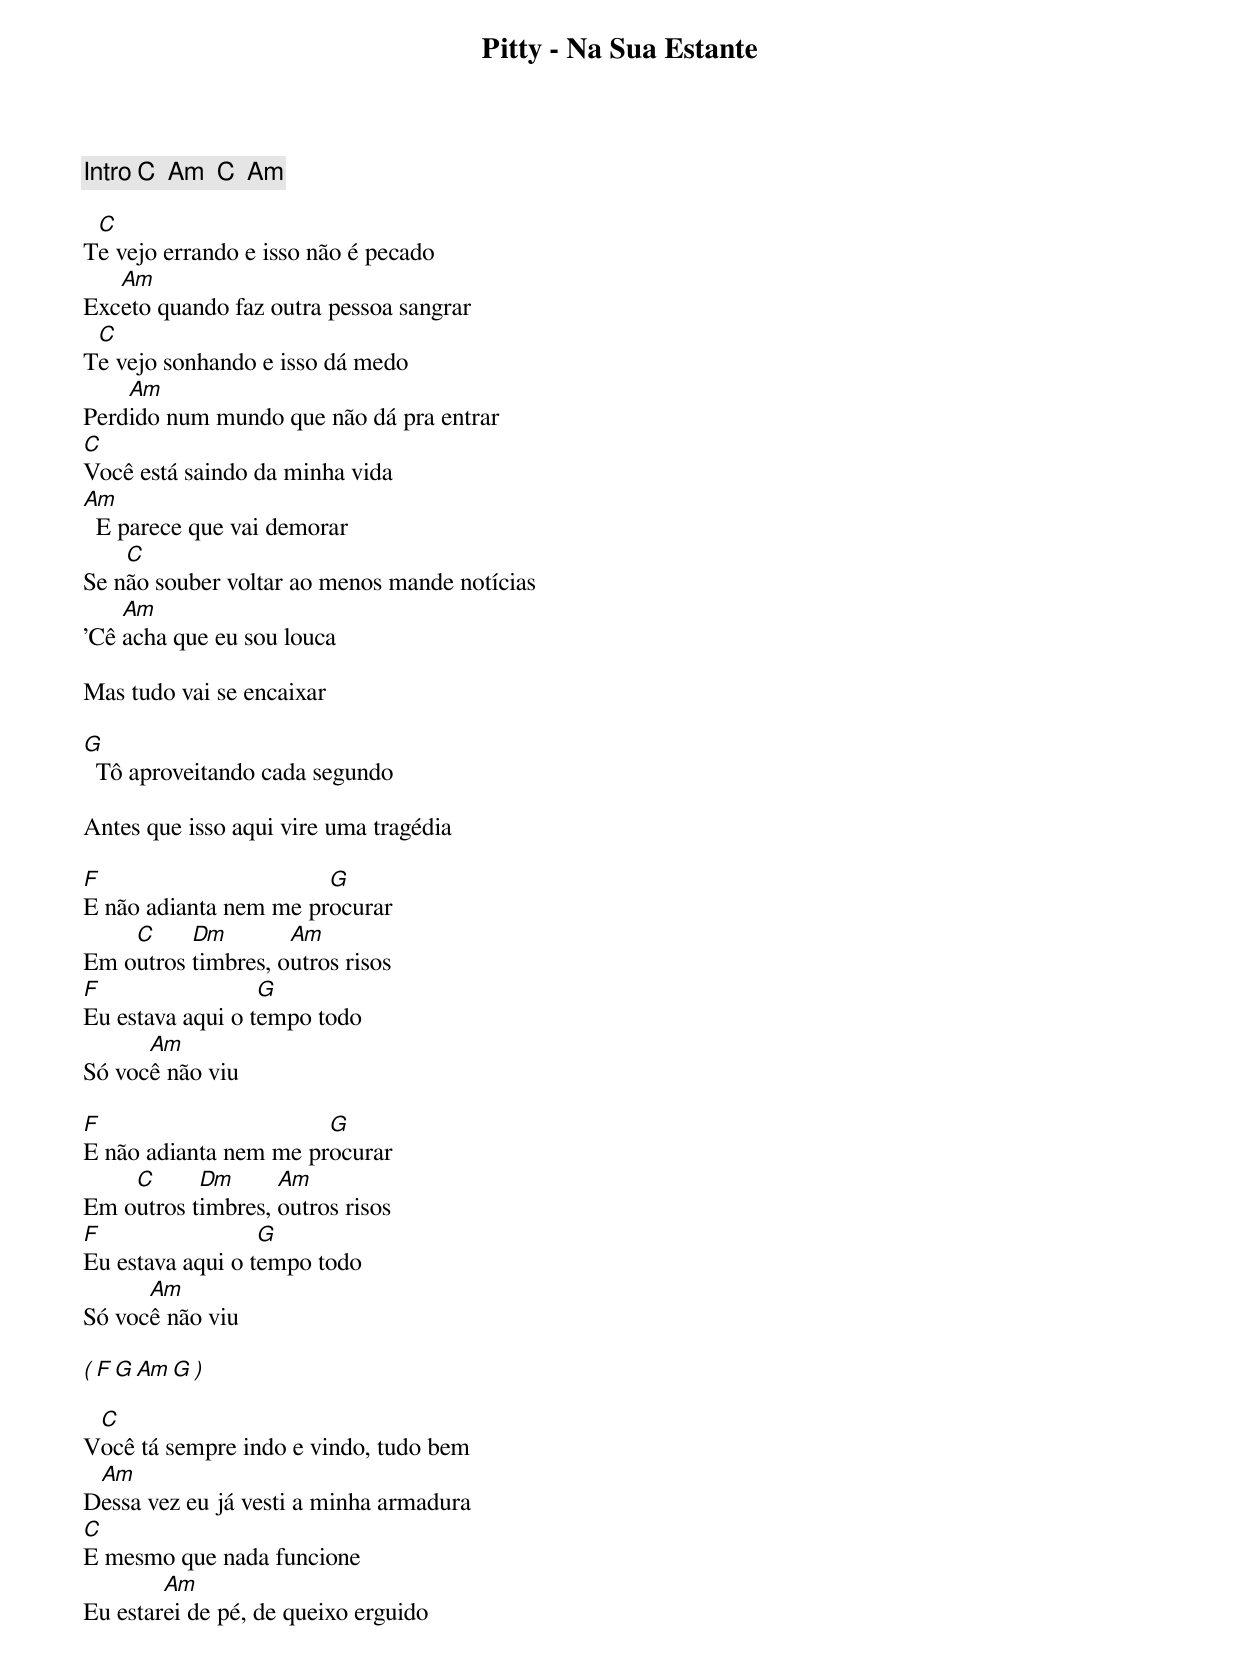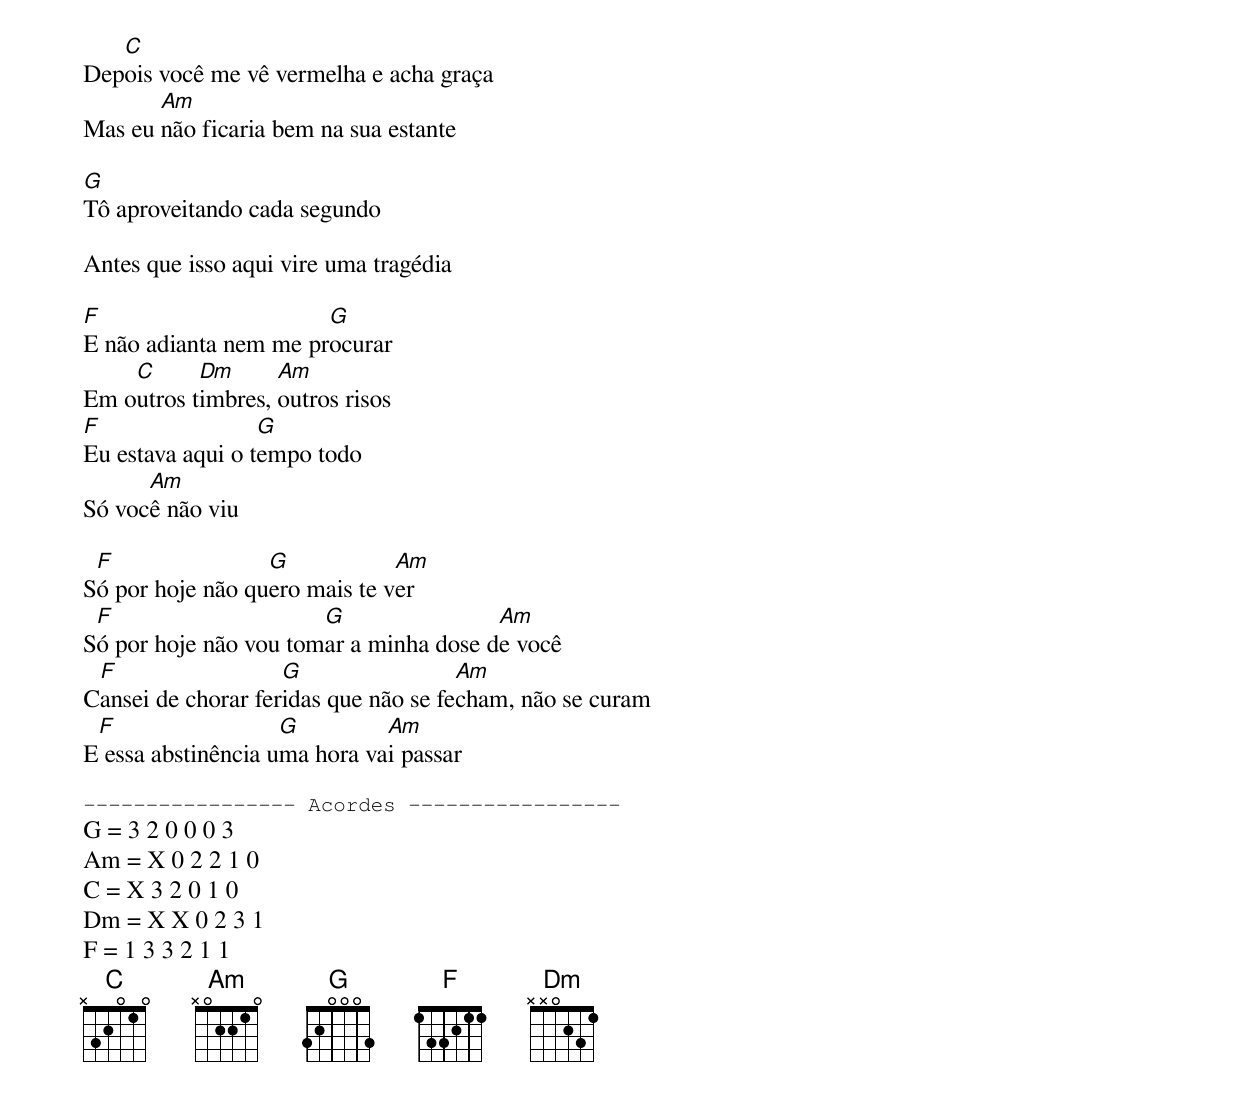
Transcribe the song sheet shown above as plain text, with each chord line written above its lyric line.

Pitty - Na Sua Estante

[Intro] C  Am  C  Am

 C
Te vejo errando e isso não é pecado
   Am
Exceto quando faz outra pessoa sangrar
 C
Te vejo sonhando e isso dá medo
    Am
Perdido num mundo que não dá pra entrar
C
Você está saindo da minha vida
Am
  E parece que vai demorar
    C
Se não souber voltar ao menos mande notícias
    Am
'Cê acha que eu sou louca

Mas tudo vai se encaixar

G
  Tô aproveitando cada segundo

Antes que isso aqui vire uma tragédia

F                      G
E não adianta nem me procurar
    C     Dm        Am
Em outros timbres, outros risos
F                 G
Eu estava aqui o tempo todo
      Am
Só você não viu

F                      G
E não adianta nem me procurar
    C      Dm      Am
Em outros timbres, outros risos
F                 G
Eu estava aqui o tempo todo
      Am
Só você não viu

( F  G  Am  G )

 C
Você tá sempre indo e vindo, tudo bem
 Am
Dessa vez eu já vesti a minha armadura
C
E mesmo que nada funcione
        Am
Eu estarei de pé, de queixo erguido
   C
Depois você me vê vermelha e acha graça
       Am
Mas eu não ficaria bem na sua estante

G
Tô aproveitando cada segundo

Antes que isso aqui vire uma tragédia

F                      G
E não adianta nem me procurar
    C      Dm      Am
Em outros timbres, outros risos
F                 G
Eu estava aqui o tempo todo
      Am
Só você não viu

 F                G            Am
Só por hoje não quero mais te ver
 F                     G                Am
Só por hoje não vou tomar a minha dose de você
 F                  G                 Am
Cansei de chorar feridas que não se fecham, não se curam
 F                  G         Am
E essa abstinência uma hora vai passar

----------------- Acordes -----------------
G = 3 2 0 0 0 3
Am = X 0 2 2 1 0
C = X 3 2 0 1 0
Dm = X X 0 2 3 1
F = 1 3 3 2 1 1
